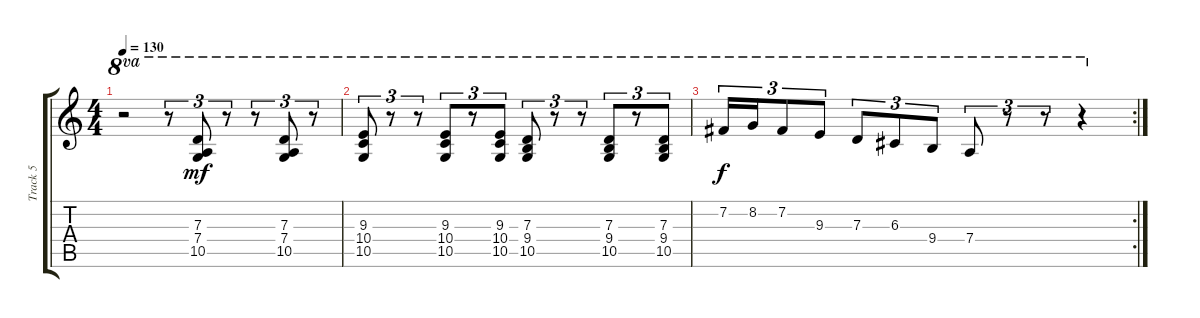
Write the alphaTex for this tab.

\track ("Track 5" "Track 5") {instrument harpsichord}
\staff {score tabs}
\tuning (E5 B4 G4 D4 A3 E3) {hide}
\ts (4 4)
\tempo 130
\clef g2
\ks c
r.2{ot 8va dy mf} r.8{tu (3 2) ot 8va} (7.3 7.4 10.5).8{tu (3 2) ot 8va} r.8{tu (3 2) ot 8va} r.8{tu (3 2) ot 8va} (7.3 7.4 10.5).8{tu (3 2) ot 8va} r.8{tu (3 2) ot 8va} |
(9.3 10.4 10.5).8{tu (3 2) ot 8va} r.8{tu (3 2) ot 8va} r.8{tu (3 2) ot 8va} (9.3 10.4 10.5).8{tu (3 2) ot 8va} r.8{tu (3 2) ot 8va} (9.3 10.4 10.5).8{tu (3 2) ot 8va} (7.3 9.4 10.5).8{tu (3 2) ot 8va} r.8{tu (3 2) ot 8va} r.8{tu (3 2) ot 8va} (7.3 9.4 10.5).8{tu (3 2) ot 8va} r.8{tu (3 2) ot 8va} (7.3 9.4 10.5).8{tu (3 2) ot 8va} |
\rc 2
7.2.16{tu (3 2) ot 8va dy f} 8.2.16{tu (3 2) ot 8va} 7.2.8{tu (3 2) ot 8va} 9.3.8{tu (3 2) ot 8va} 7.3.8{tu (3 2) ot 8va} 6.3.8{tu (3 2) ot 8va} 9.4.8{tu (3 2) ot 8va} 7.4.8{tu (3 2) ot 8va} r.8{tu (3 2) ot 8va} r.8{tu (3 2) ot 8va} r.4{ot 8va}
